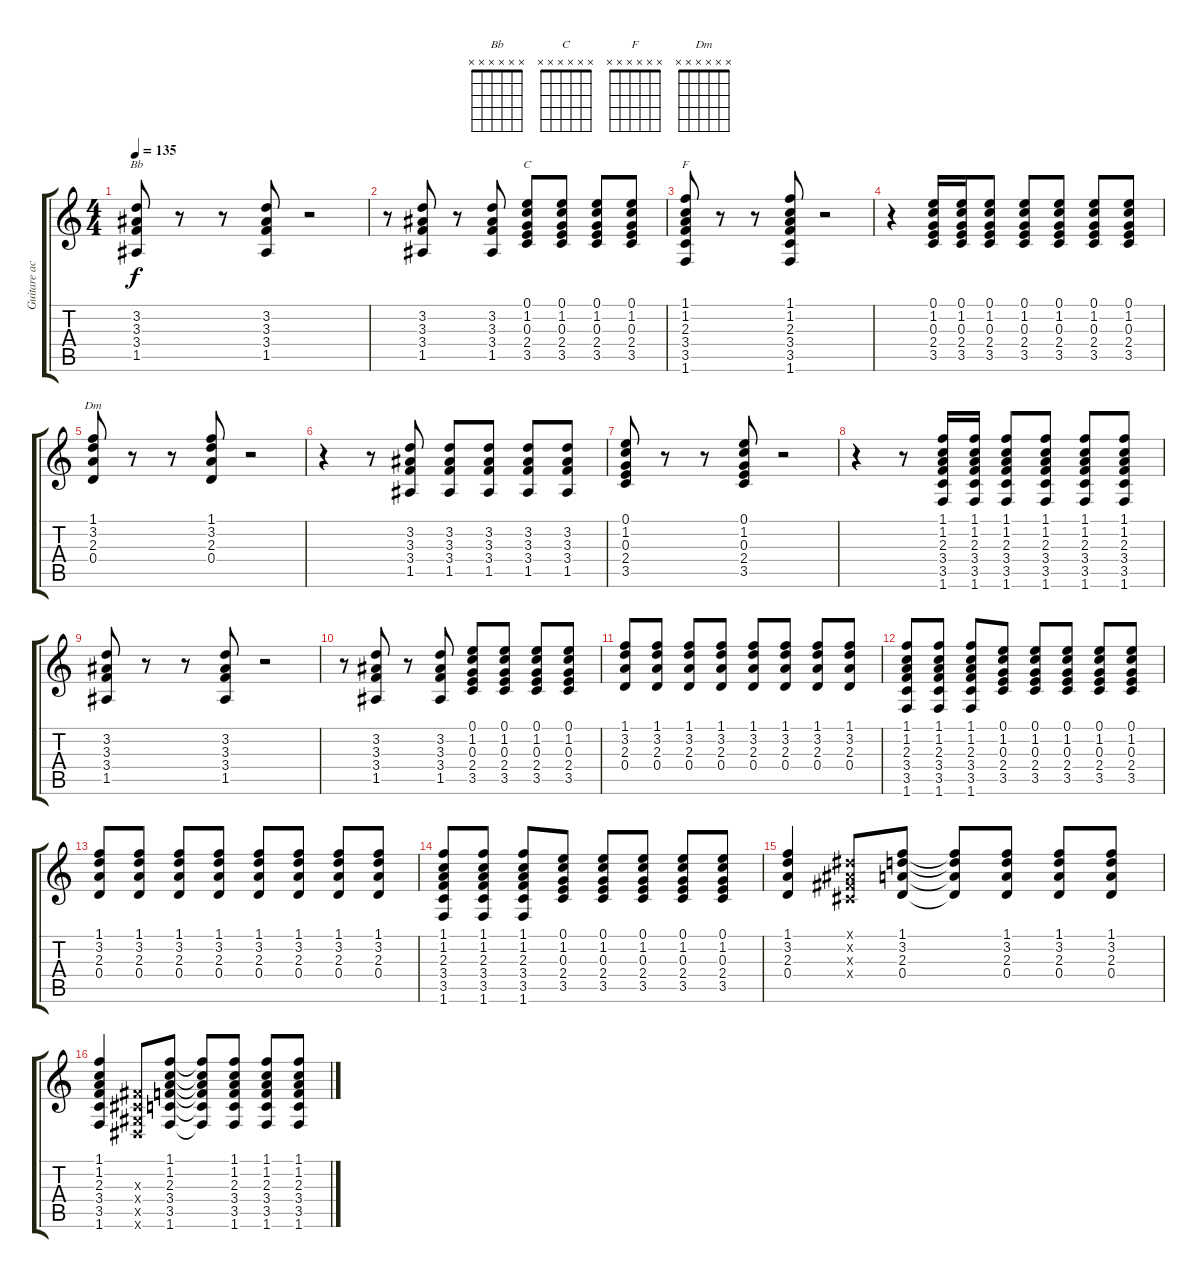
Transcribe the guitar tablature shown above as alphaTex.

\track ("Guitare accoustique" "Guitare ac") {instrument acousticguitarsteel}
\staff {score tabs}
\tuning (E4 B3 G3 D3 A2 E2) {hide}
\chord ("Bb" x x x x x x) {firstfret 0}
\chord ("C" x x x x x x) {firstfret 0}
\chord ("F" x x x x x x) {firstfret 0}
\chord ("Dm" x x x x x x) {firstfret 0}
\ts (4 4)
\tempo 135
\clef g2
\ks c
(3.2 3.3 3.4 1.5).8{ch "Bb" dy f} r.8 r.8 (3.2 3.3 3.4 1.5).8 r.2 |
r.8 (3.2 3.3 3.4 1.5).8 r.8 (3.2 3.3 3.4 1.5).8 (0.1 1.2 0.3 2.4 3.5).8{ch "C"} (0.1 1.2 0.3 2.4 3.5).8 (0.1 1.2 0.3 2.4 3.5).8 (0.1 1.2 0.3 2.4 3.5).8 |
(1.1 1.2 2.3 3.4 3.5 1.6).8{ch "F"} r.8 r.8 (1.1 1.2 2.3 3.4 3.5 1.6).8 r.2 |
r.4 (0.1 1.2 0.3 2.4 3.5).16 (0.1 1.2 0.3 2.4 3.5).16 (0.1 1.2 0.3 2.4 3.5).8 (0.1 1.2 0.3 2.4 3.5).8 (0.1 1.2 0.3 2.4 3.5).8 (0.1 1.2 0.3 2.4 3.5).8 (0.1 1.2 0.3 2.4 3.5).8 |
(1.1 3.2 2.3 0.4).8{ch "Dm"} r.8 r.8 (1.1 3.2 2.3 0.4).8 r.2 |
r.4 r.8 (3.2 3.3 3.4 1.5).8 (3.2 3.3 3.4 1.5).8 (3.2 3.3 3.4 1.5).8 (3.2 3.3 3.4 1.5).8 (3.2 3.3 3.4 1.5).8 |
(0.1 1.2 0.3 2.4 3.5).8 r.8 r.8 (0.1 1.2 0.3 2.4 3.5).8 r.2 |
r.4 r.8 (1.1 1.2 2.3 3.4 3.5 1.6).16 (1.1 1.2 2.3 3.4 3.5 1.6).16 (1.1 1.2 2.3 3.4 3.5 1.6).8 (1.1 1.2 2.3 3.4 3.5 1.6).8 (1.1 1.2 2.3 3.4 3.5 1.6).8 (1.1 1.2 2.3 3.4 3.5 1.6).8 |
(3.2 3.3 3.4 1.5).8 r.8 r.8 (3.2 3.3 3.4 1.5).8 r.2 |
r.8 (3.2 3.3 3.4 1.5).8 r.8 (3.2 3.3 3.4 1.5).8 (0.1 1.2 0.3 2.4 3.5).8 (0.1 1.2 0.3 2.4 3.5).8 (0.1 1.2 0.3 2.4 3.5).8 (0.1 1.2 0.3 2.4 3.5).8 |
(1.1 3.2 2.3 0.4).8 (1.1 3.2 2.3 0.4).8 (1.1 3.2 2.3 0.4).8 (1.1 3.2 2.3 0.4).8 (1.1 3.2 2.3 0.4).8 (1.1 3.2 2.3 0.4).8 (1.1 3.2 2.3 0.4).8 (1.1 3.2 2.3 0.4).8 |
(1.1 1.2 2.3 3.4 3.5 1.6).8 (1.1 1.2 2.3 3.4 3.5 1.6).8 (1.1 1.2 2.3 3.4 3.5 1.6).8 (0.1 1.2 0.3 2.4 3.5).8 (0.1 1.2 0.3 2.4 3.5).8 (0.1 1.2 0.3 2.4 3.5).8 (0.1 1.2 0.3 2.4 3.5).8 (0.1 1.2 0.3 2.4 3.5).8 |
(1.1 3.2 2.3 0.4).8 (1.1 3.2 2.3 0.4).8 (1.1 3.2 2.3 0.4).8 (1.1 3.2 2.3 0.4).8 (1.1 3.2 2.3 0.4).8 (1.1 3.2 2.3 0.4).8 (1.1 3.2 2.3 0.4).8 (1.1 3.2 2.3 0.4).8 |
(1.1 1.2 2.3 3.4 3.5 1.6).8 (1.1 1.2 2.3 3.4 3.5 1.6).8 (1.1 1.2 2.3 3.4 3.5 1.6).8 (0.1 1.2 0.3 2.4 3.5).8 (0.1 1.2 0.3 2.4 3.5).8 (0.1 1.2 0.3 2.4 3.5).8 (0.1 1.2 0.3 2.4 3.5).8 (0.1 1.2 0.3 2.4 3.5).8 |
(1.1 3.2 2.3 0.4).4 (-1.1{x} -1.2{x} -1.3{x} -1.4{x}).8 (1.1 3.2 2.3 0.4).8 (1.1{t} 3.2{t} 2.3{t} 0.4{t}).8 (1.1 3.2 2.3 0.4).8 (1.1 3.2 2.3 0.4).8 (1.1 3.2 2.3 0.4).8 |
(1.1 1.2 2.3 3.4 3.5 1.6).4 (-1.3{x} -1.4{x} -1.5{x} -1.6{x}).8 (1.1 1.2 2.3 3.4 3.5 1.6).8 (1.1{t} 1.2{t} 2.3{t} 3.4{t} 3.5{t} 1.6{t}).8 (1.1 1.2 2.3 3.4 3.5 1.6).8 (1.1 1.2 2.3 3.4 3.5 1.6).8 (1.1 1.2 2.3 3.4 3.5 1.6).8
